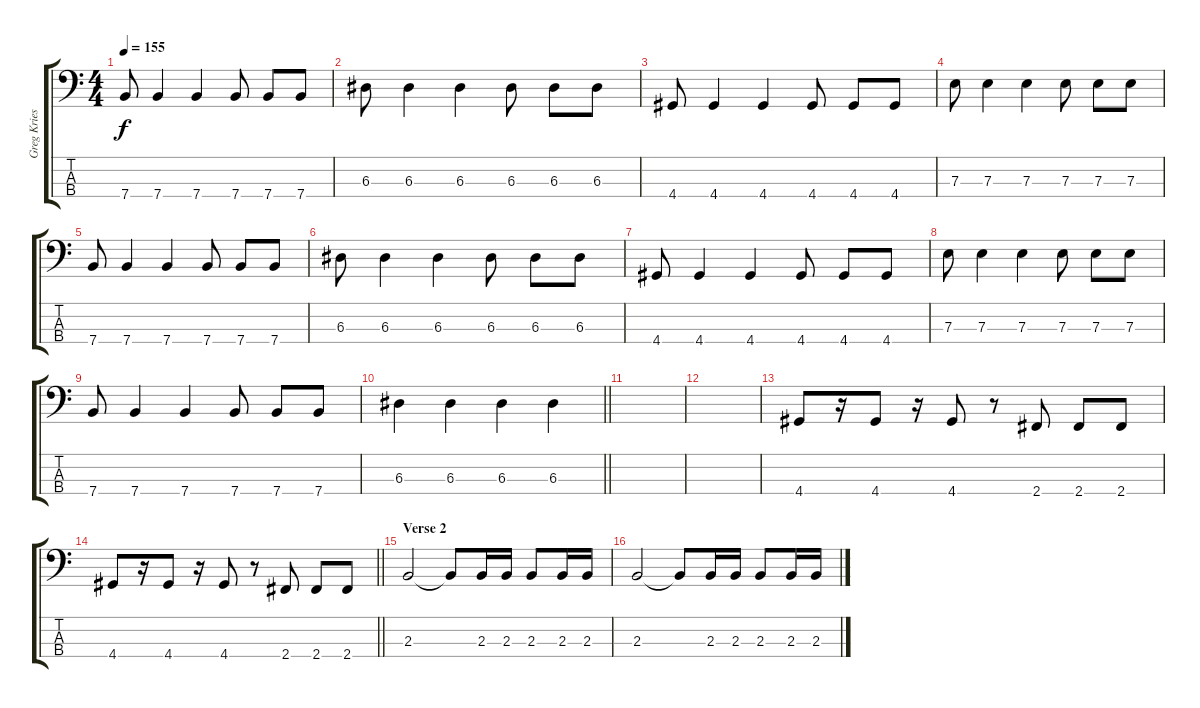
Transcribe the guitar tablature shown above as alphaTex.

\track ("Greg Kriesel - Bass" "Greg Kries") {instrument electricbasspick}
\staff {score tabs}
\tuning (G2 D2 A1 E1) {hide}
\ts (4 4)
\tempo 155
\clef f4
\ks c
7.4.8{dy f} 7.4.4 7.4.4 7.4.8 7.4.8 7.4.8 |
6.3.8 6.3.4 6.3.4 6.3.8 6.3.8 6.3.8 |
4.4.8 4.4.4 4.4.4 4.4.8 4.4.8 4.4.8 |
7.3.8 7.3.4 7.3.4 7.3.8 7.3.8 7.3.8 |
7.4.8 7.4.4 7.4.4 7.4.8 7.4.8 7.4.8 |
6.3.8 6.3.4 6.3.4 6.3.8 6.3.8 6.3.8 |
4.4.8 4.4.4 4.4.4 4.4.8 4.4.8 4.4.8 |
7.3.8 7.3.4 7.3.4 7.3.8 7.3.8 7.3.8 |
7.4.8 7.4.4 7.4.4 7.4.8 7.4.8 7.4.8 |
\barLineRight lightlight
6.3.4 6.3.4 6.3.4 6.3.4 |
|
|
4.4.8 r.16 4.4.8 r.16 4.4.8 r.8 2.4.8 2.4.8 2.4.8 |
\barLineRight lightlight
4.4.8 r.16 4.4.8 r.16 4.4.8 r.8 2.4.8 2.4.8 2.4.8 |
\section ("" "Verse 2")
2.3.2 2.3{t}.8 2.3.16 2.3.16 2.3.8 2.3.16 2.3.16 |
2.3.2 2.3{t}.8 2.3.16 2.3.16 2.3.8 2.3.16 2.3.16
